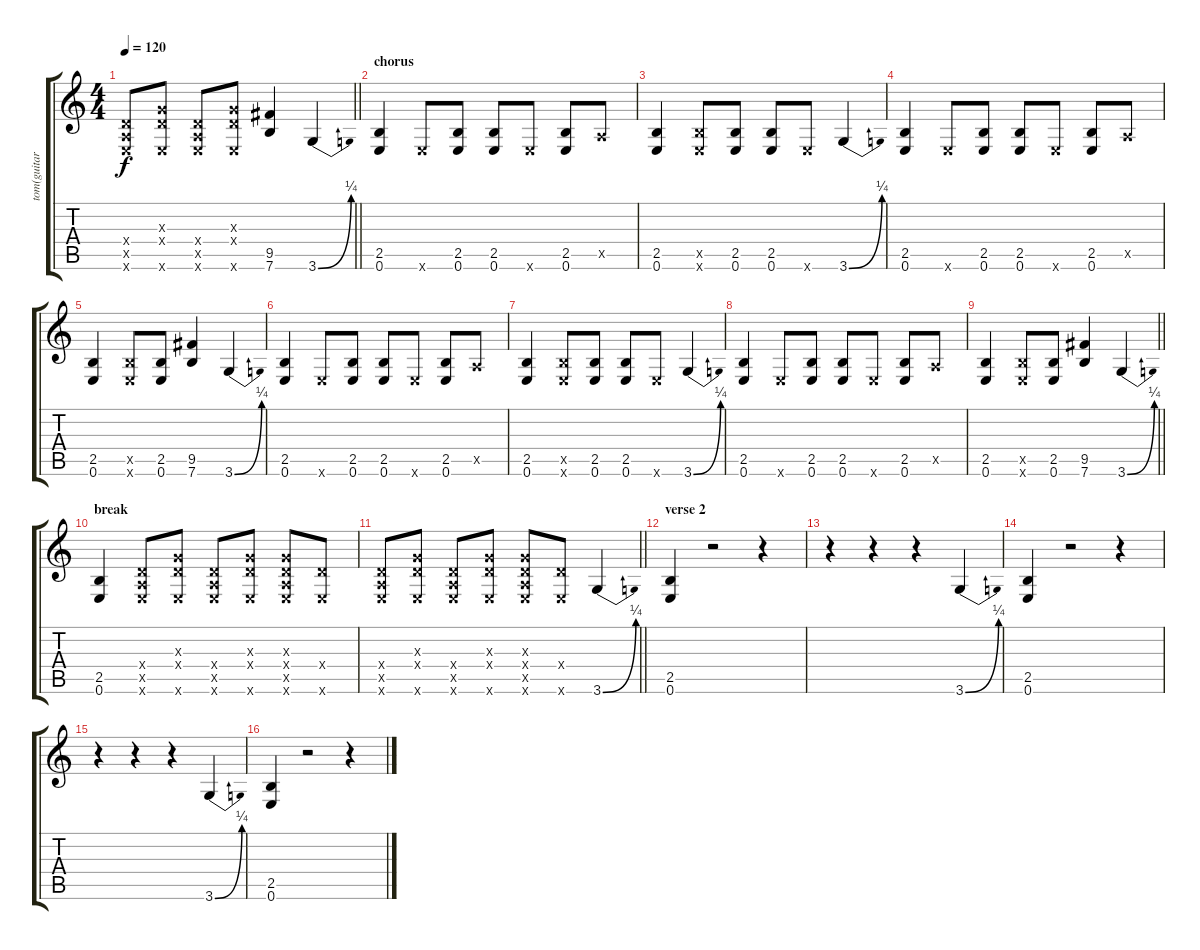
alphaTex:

\track ("tom(guitar)" "tom(guitar") {instrument overdrivenguitar}
\staff {score tabs}
\tuning (E4 B3 G3 D3 A2 E2) {hide}
\ts (4 4)
\tempo 120
\clef g2
\barLineRight lightlight
\ks c
(0.4{x} 0.5{x} 0.6{x}).8{dy f} (0.3{x} 0.4{x} 0.6{x}).8 (0.4{x} 0.5{x} 0.6{x}).8 (0.3{x} 0.4{x} 0.6{x}).8 (9.5 7.6).4 3.6{be (bend 0 0 60 1)}.4 |
\section ("" "chorus")
(2.5 0.6).4 0.6{x}.8 (2.5 0.6).8 (2.5 0.6).8 0.6{x}.8 (2.5 0.6).8 0.5{x}.8 |
(2.5 0.6).4 (2.5{x} 0.6{x}).8 (2.5 0.6).8 (2.5 0.6).8 0.6{x}.8 3.6{be (bend 0 0 60 1)}.4 |
(2.5 0.6).4 0.6{x}.8 (2.5 0.6).8 (2.5 0.6).8 0.6{x}.8 (2.5 0.6).8 0.5{x}.8 |
(2.5 0.6).4 (2.5{x} 0.6{x}).8 (2.5 0.6).8 (9.5 7.6).4 3.6{be (bend 0 0 60 1)}.4 |
(2.5 0.6).4 0.6{x}.8 (2.5 0.6).8 (2.5 0.6).8 0.6{x}.8 (2.5 0.6).8 0.5{x}.8 |
(2.5 0.6).4 (2.5{x} 0.6{x}).8 (2.5 0.6).8 (2.5 0.6).8 0.6{x}.8 3.6{be (bend 0 0 60 1)}.4 |
(2.5 0.6).4 0.6{x}.8 (2.5 0.6).8 (2.5 0.6).8 0.6{x}.8 (2.5 0.6).8 0.5{x}.8 |
\barLineRight lightlight
(2.5 0.6).4 (2.5{x} 0.6{x}).8 (2.5 0.6).8 (9.5 7.6).4 3.6{be (bend 0 0 60 1)}.4 |
\section ("" "break")
(2.5 0.6).4 (0.4{x} 0.5{x} 0.6{x}).8 (0.3{x} 0.4{x} 0.6{x}).8 (0.4{x} 0.5{x} 0.6{x}).8 (0.3{x} 0.4{x} 0.6{x}).8 (0.3{x} 0.4{x} 0.5{x} 0.6{x}).8 (0.4{x} 0.6{x}).8 |
\barLineRight lightlight
(0.4{x} 0.5{x} 0.6{x}).8 (0.3{x} 0.4{x} 0.6{x}).8 (0.4{x} 0.5{x} 0.6{x}).8 (0.3{x} 0.4{x} 0.6{x}).8 (0.3{x} 0.4{x} 0.5{x} 0.6{x}).8 (0.4{x} 0.6{x}).8 3.6{be (bend 0 0 60 1)}.4 |
\section ("" "verse 2")
(2.5 0.6).4 r.2 r.4 |
r.4 r.4 r.4 3.6{be (bend 0 0 60 1)}.4 |
(2.5 0.6).4 r.2 r.4 |
r.4 r.4 r.4 3.6{be (bend 0 0 60 1)}.4 |
(2.5 0.6).4 r.2 r.4
